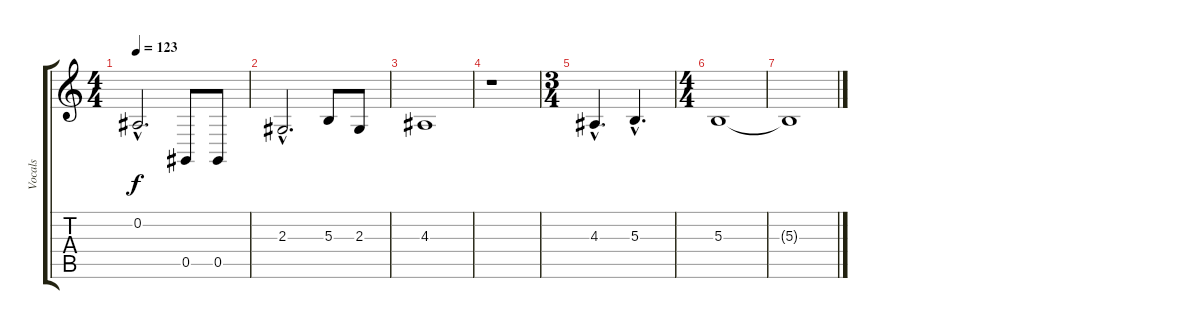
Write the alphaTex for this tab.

\track ("Vocals" "Vocals") {instrument lead1square}
\staff {score tabs}
\tuning (Eb4 Bb3 Gb3 Db3 Ab2 Eb2) {hide}
\ts (4 4)
\tempo 123
\clef g2
\ks c
0.2{hac}.2{d dy f} 0.5.8 0.5.8 |
2.3{hac}.2{d} 5.3.8 2.3.8 |
4.3.1 |
r.1 |
\ts (3 4)
4.3{hac}.4{d} 5.3{hac}.4{d} |
\ts (4 4)
5.3.1{volume 10} |
5.3{t}.1{volume 0}
